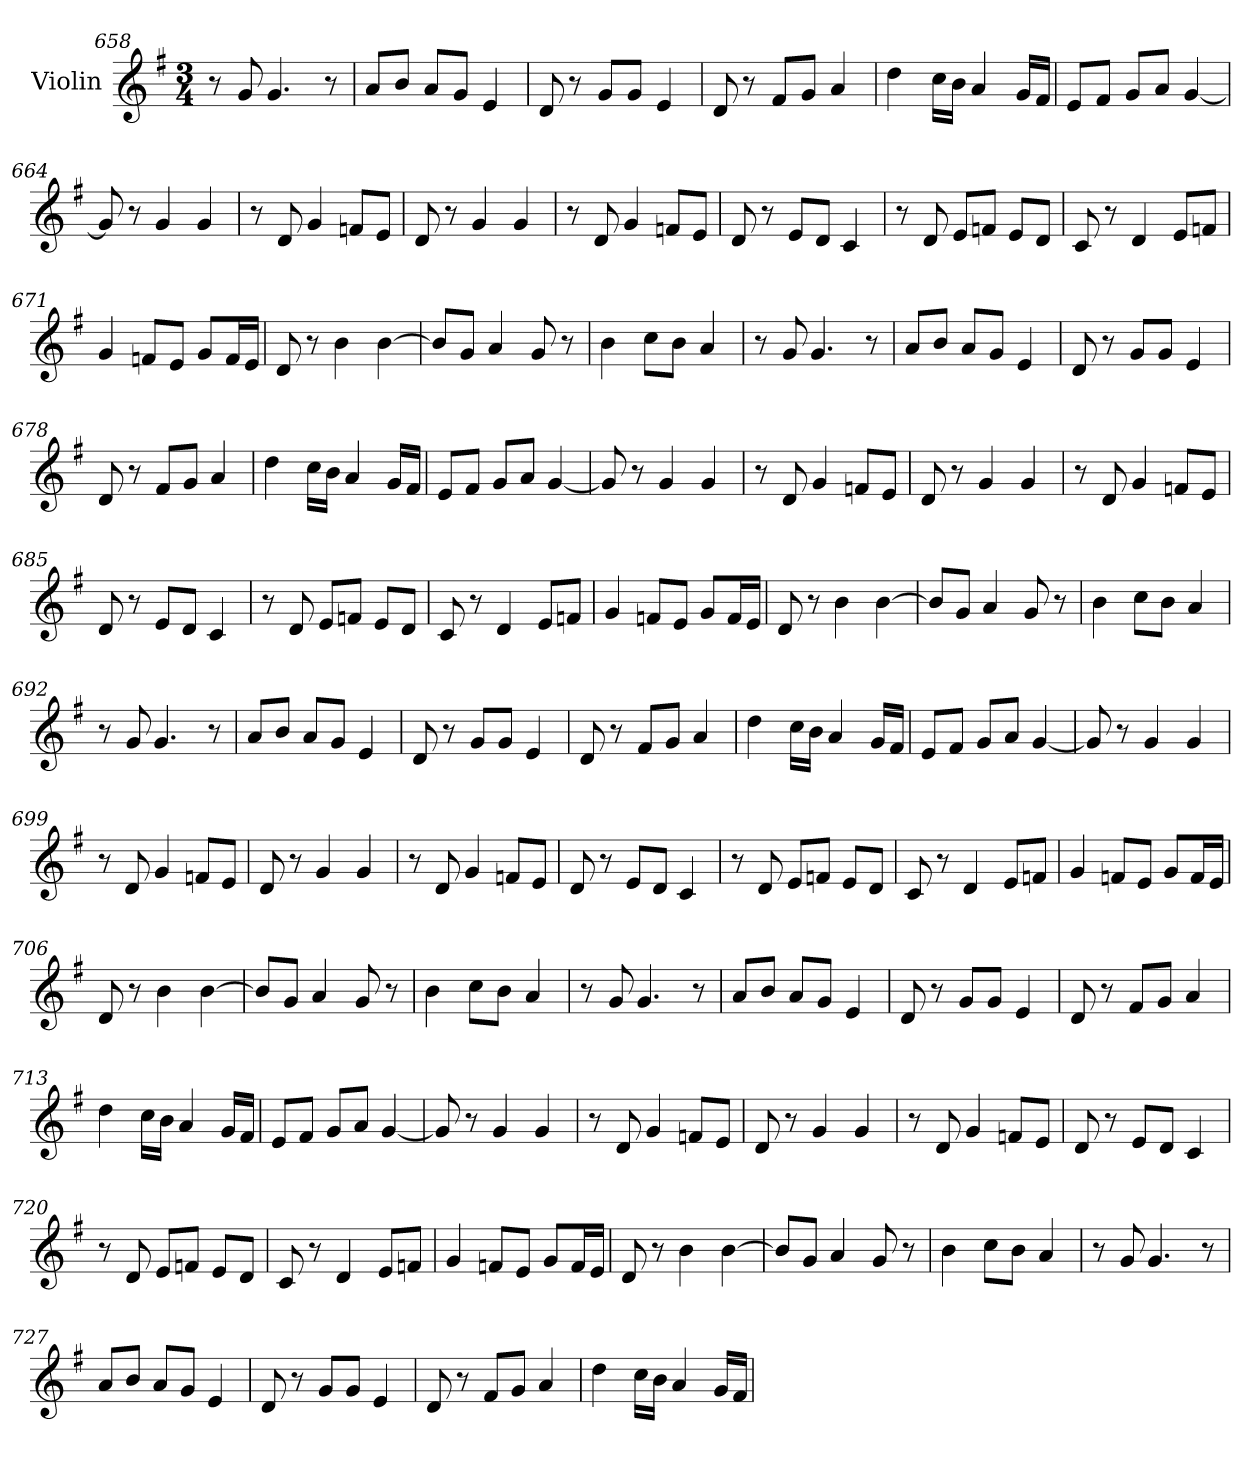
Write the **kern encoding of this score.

**kern
*part1
*staff1
*I"Violin
!!LO:LB:g=z
*clefG2
*k[f#]
*G:
*M3/4
=658
8r
8g/
4.g/
8r
=659
8a/L
8bi/J
8ai/L
8gi/J
4e/
=660
8d/
8r
8g/L
8g/J
4e/
=661
8d/
8r
8f#/L
8g/J
4a/
=662
4dd\
16cc\LL
16bi\JJ
4ai/
16gi/LL
16f#/JJ
=663
8ej/L
8f#j/J
8gj/L
8a/J
[4g/
!!LO:LB:g=z
=664
8g/]
8r
4g/
4g/
=665
8r
8d/
4g/
8fn/L
8e/J
=666
8d/
8r
4g/
4g/
=667
8r
8d/
4g/
8fn/L
8e/J
=668
8d/
8r
8eZ/L
8dZ/J
4cZ/
=669
8r
8d/
8e/L
8fnV/J
8eV/L
8dV/J
!!LO:LB:g=z
=670
8c/
8r
4d/
8e/L
8fn/J
=671
4g/
8fn/L
8e/J
8g/L
16f/L
16e/JJ
=672
8d/
8r
4b\
[4b\
=673
8b/L]
8g/J
4a/
8g/
8r
=674
4b\
8cc\L
8b\J
4a/
=675
8r
8g/
4.g/
8r
!!LO:PB:g=z
=676
8a/L
8bi/J
8ai/L
8gi/J
4e/
=677
8d/
8r
8g/L
8g/J
4e/
=678
8d/
8r
8f#/L
8g/J
4a/
=679
4dd\
16cc\LL
16bi\JJ
4ai/
16gi/LL
16f#/JJ
=680
8ej/L
8f#j/J
8gj/L
8a/J
[4g/
=681
8g/]
8r
4g/
4g/
!!LO:LB:g=z
=682
8r
8d/
4g/
8fn/L
8e/J
=683
8d/
8r
4g/
4g/
=684
8r
8d/
4g/
8fn/L
8e/J
=685
8d/
8r
8eZ/L
8dZ/J
4cZ/
=686
8r
8d/
8e/L
8fnV/J
8eV/L
8dV/J
=687
8c/
8r
4d/
8e/L
8fn/J
!!LO:LB:g=z
=688
4g/
8fn/L
8e/J
8g/L
16f/L
16e/JJ
=689
8d/
8r
4b\
[4b\
=690
8b/L]
8g/J
4a/
8g/
8r
=691
4b\
8cc\L
8b\J
4a/
=692
8r
8g/
4.g/
8r
=693
8a/L
8bi/J
8ai/L
8gi/J
4e/
!!LO:LB:g=z
=694
8d/
8r
8g/L
8g/J
4e/
=695
8d/
8r
8f#/L
8g/J
4a/
=696
4dd\
16cc\LL
16bi\JJ
4ai/
16gi/LL
16f#/JJ
=697
8ej/L
8f#j/J
8gj/L
8a/J
[4g/
=698
8g/]
8r
4g/
4g/
=699
8r
8d/
4g/
8fn/L
8e/J
!!LO:LB:g=z
=700
8d/
8r
4g/
4g/
=701
8r
8d/
4g/
8fn/L
8e/J
=702
8d/
8r
8eZ/L
8dZ/J
4cZ/
=703
8r
8d/
8e/L
8fnV/J
8eV/L
8dV/J
=704
8c/
8r
4d/
8e/L
8fn/J
=705
4g/
8fn/L
8e/J
8g/L
16f/L
16e/JJ
!!LO:LB:g=z
=706
8d/
8r
4b\
[4b\
=707
8b/L]
8g/J
4a/
8g/
8r
=708
4b\
8cc\L
8b\J
4a/
=709
8r
8g/
4.g/
8r
=710
8a/L
8bi/J
8ai/L
8gi/J
4e/
=711
8d/
8r
8g/L
8g/J
4e/
!!LO:LB:g=z
=712
8d/
8r
8f#/L
8g/J
4a/
=713
4dd\
16cc\LL
16bi\JJ
4ai/
16gi/LL
16f#/JJ
=714
8ej/L
8f#j/J
8gj/L
8a/J
[4g/
=715
8g/]
8r
4g/
4g/
=716
8r
8d/
4g/
8fn/L
8e/J
=717
8d/
8r
4g/
4g/
!!LO:LB:g=z
=718
8r
8d/
4g/
8fn/L
8e/J
=719
8d/
8r
8eZ/L
8dZ/J
4cZ/
=720
8r
8d/
8e/L
8fnV/J
8eV/L
8dV/J
=721
8c/
8r
4d/
8e/L
8fn/J
=722
4g/
8fn/L
8e/J
8g/L
16f/L
16e/JJ
=723
8d/
8r
4b\
[4b\
!!LO:PB:g=z
=724
8b/L]
8g/J
4a/
8g/
8r
=725
4b\
8cc\L
8b\J
4a/
=726
8r
8g/
4.g/
8r
=727
8a/L
8bi/J
8ai/L
8gi/J
4e/
=728
8d/
8r
8g/L
8g/J
4e/
=729
8d/
8r
8f#/L
8g/J
4a/
!!LO:LB:g=z
=730
4dd\
16cc\LL
16bi\JJ
4ai/
16gi/LL
16f#/JJ
=
*-
